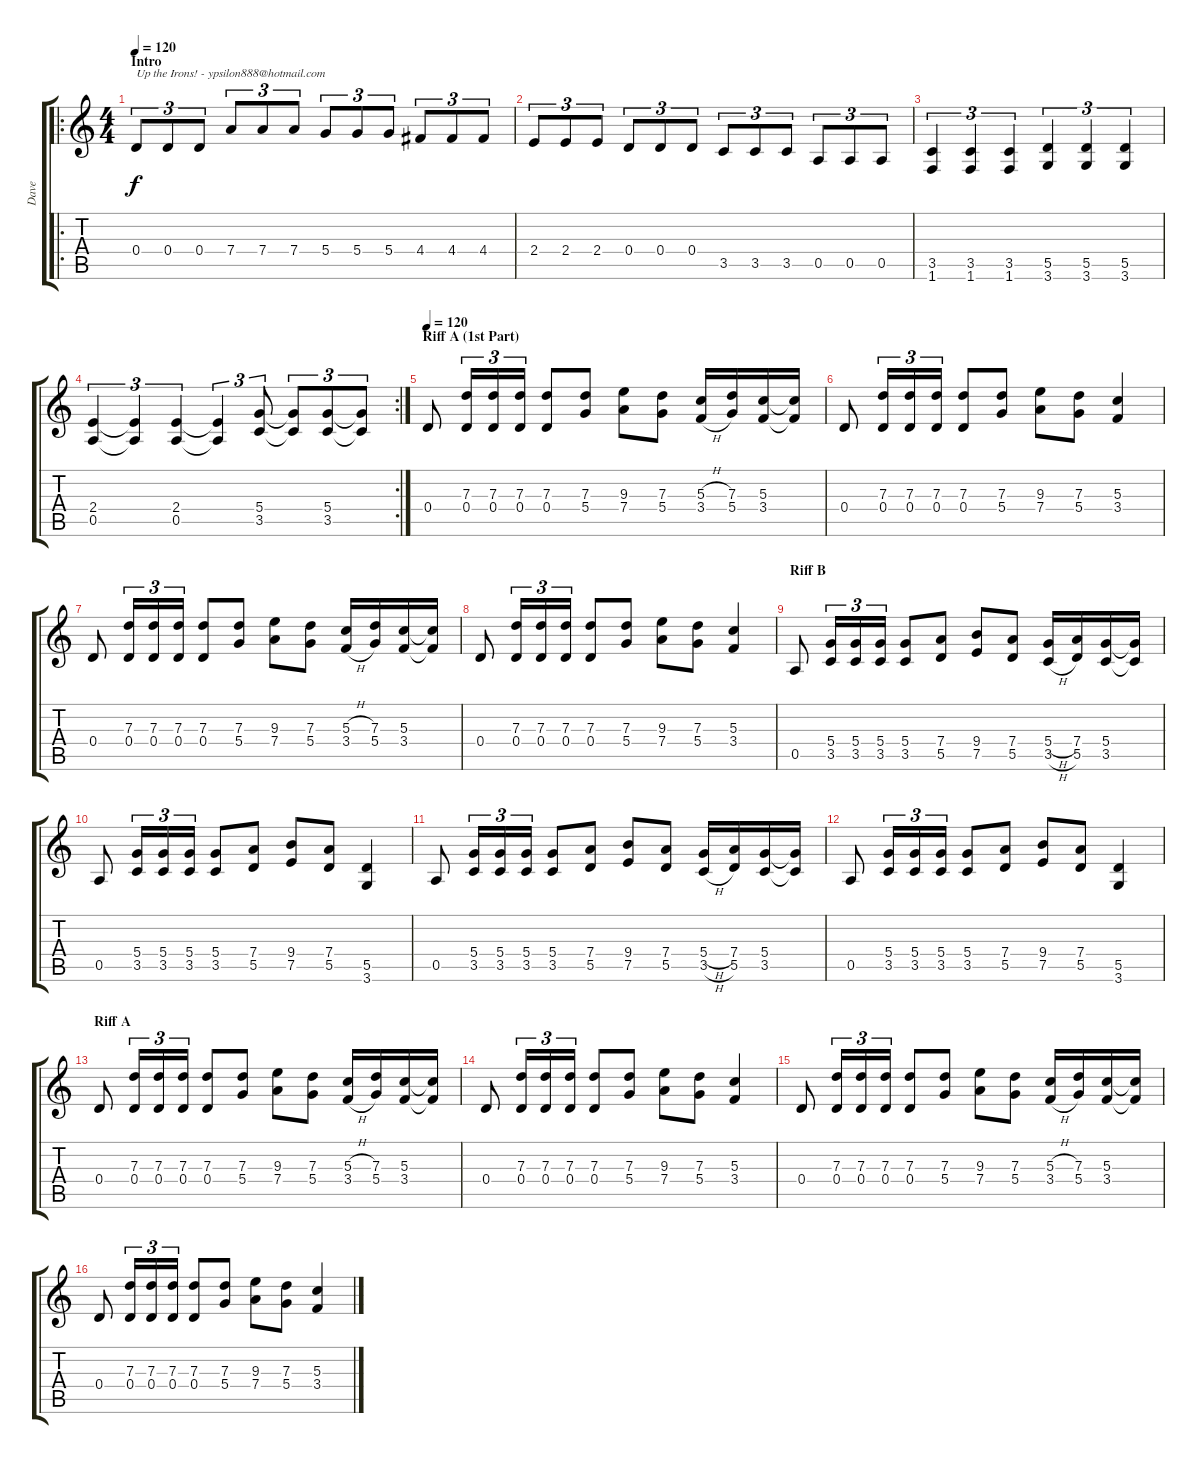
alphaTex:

\track ("Dave" "Dave") {instrument distortionguitar}
\staff {score tabs}
\tuning (E4 B3 G3 D3 A2 E2) {hide}
\ro
\ts (4 4)
\section ("" "Intro")
\tempo 120
\tempo 200
\tempo 120
\clef g2
\ks c
0.4.8{tu (3 2) txt "Up the Irons! - ypsilon888@hotmail.com" dy f instrument distortionguitar} 0.4.8{tu (3 2)} 0.4.8{tu (3 2)} 7.4.8{tu (3 2)} 7.4.8{tu (3 2)} 7.4.8{tu (3 2)} 5.4.8{tu (3 2)} 5.4.8{tu (3 2)} 5.4.8{tu (3 2)} 4.4.8{tu (3 2)} 4.4.8{tu (3 2)} 4.4.8{tu (3 2)} |
2.4.8{tu (3 2)} 2.4.8{tu (3 2)} 2.4.8{tu (3 2)} 0.4.8{tu (3 2)} 0.4.8{tu (3 2)} 0.4.8{tu (3 2)} 3.5.8{tu (3 2)} 3.5.8{tu (3 2)} 3.5.8{tu (3 2)} 0.5.8{tu (3 2)} 0.5.8{tu (3 2)} 0.5.8{tu (3 2)} |
(3.5 1.6).4{tu (3 2)} (3.5 1.6).4{tu (3 2)} (3.5 1.6).4{tu (3 2)} (5.5 3.6).4{tu (3 2)} (5.5 3.6).4{tu (3 2)} (5.5 3.6).4{tu (3 2)} |
\rc 2
(2.4 0.5).4{tu (3 2)} (2.4{t} 0.5{t}).4{tu (3 2)} (2.4 0.5).4{tu (3 2)} (2.4{t} 0.5{t}).4{tu (3 2)} (5.4 3.5).8{tu (3 2)} (5.4{t} 3.5{t}).8{tu (3 2)} (5.4 3.5).8{tu (3 2)} (5.4{t} 3.5{t}).8{tu (3 2)} |
\section ("" "Riff A (1st Part)")
\tempo 120
0.4.8 (7.3 0.4).16{tu (3 2)} (7.3 0.4).16{tu (3 2)} (7.3 0.4).16{tu (3 2)} (7.3 0.4).8 (7.3 5.4).8 (9.3 7.4).8 (7.3 5.4).8 (5.3{h} 3.4{h}).16 (7.3 5.4).16 (5.3 3.4).16 (5.3{t} 3.4{t}).16 |
0.4.8 (7.3 0.4).16{tu (3 2)} (7.3 0.4).16{tu (3 2)} (7.3 0.4).16{tu (3 2)} (7.3 0.4).8 (7.3 5.4).8 (9.3 7.4).8 (7.3 5.4).8 (5.3 3.4).4 |
0.4.8 (7.3 0.4).16{tu (3 2)} (7.3 0.4).16{tu (3 2)} (7.3 0.4).16{tu (3 2)} (7.3 0.4).8 (7.3 5.4).8 (9.3 7.4).8 (7.3 5.4).8 (5.3{h} 3.4{h}).16 (7.3 5.4).16 (5.3 3.4).16 (5.3{t} 3.4{t}).16 |
0.4.8 (7.3 0.4).16{tu (3 2)} (7.3 0.4).16{tu (3 2)} (7.3 0.4).16{tu (3 2)} (7.3 0.4).8 (7.3 5.4).8 (9.3 7.4).8 (7.3 5.4).8 (5.3 3.4).4 |
\section ("" "Riff B")
0.5.8 (5.4 3.5).16{tu (3 2)} (5.4 3.5).16{tu (3 2)} (5.4 3.5).16{tu (3 2)} (5.4 3.5).8 (7.4 5.5).8 (9.4 7.5).8 (7.4 5.5).8 (5.4{h} 3.5{h}).16 (7.4 5.5).16 (5.4 3.5).16 (5.4{t} 3.5{t}).16 |
0.5.8 (5.4 3.5).16{tu (3 2)} (5.4 3.5).16{tu (3 2)} (5.4 3.5).16{tu (3 2)} (5.4 3.5).8 (7.4 5.5).8 (9.4 7.5).8 (7.4 5.5).8 (5.5 3.6).4 |
0.5.8 (5.4 3.5).16{tu (3 2)} (5.4 3.5).16{tu (3 2)} (5.4 3.5).16{tu (3 2)} (5.4 3.5).8 (7.4 5.5).8 (9.4 7.5).8 (7.4 5.5).8 (5.4{h} 3.5{h}).16 (7.4 5.5).16 (5.4 3.5).16 (5.4{t} 3.5{t}).16 |
0.5.8 (5.4 3.5).16{tu (3 2)} (5.4 3.5).16{tu (3 2)} (5.4 3.5).16{tu (3 2)} (5.4 3.5).8 (7.4 5.5).8 (9.4 7.5).8 (7.4 5.5).8 (5.5 3.6).4 |
\section ("" "Riff A")
0.4.8 (7.3 0.4).16{tu (3 2)} (7.3 0.4).16{tu (3 2)} (7.3 0.4).16{tu (3 2)} (7.3 0.4).8 (7.3 5.4).8 (9.3 7.4).8 (7.3 5.4).8 (5.3{h} 3.4{h}).16 (7.3 5.4).16 (5.3 3.4).16 (5.3{t} 3.4{t}).16 |
0.4.8 (7.3 0.4).16{tu (3 2)} (7.3 0.4).16{tu (3 2)} (7.3 0.4).16{tu (3 2)} (7.3 0.4).8 (7.3 5.4).8 (9.3 7.4).8 (7.3 5.4).8 (5.3 3.4).4 |
0.4.8 (7.3 0.4).16{tu (3 2)} (7.3 0.4).16{tu (3 2)} (7.3 0.4).16{tu (3 2)} (7.3 0.4).8 (7.3 5.4).8 (9.3 7.4).8 (7.3 5.4).8 (5.3{h} 3.4{h}).16 (7.3 5.4).16 (5.3 3.4).16 (5.3{t} 3.4{t}).16 |
0.4.8 (7.3 0.4).16{tu (3 2)} (7.3 0.4).16{tu (3 2)} (7.3 0.4).16{tu (3 2)} (7.3 0.4).8 (7.3 5.4).8 (9.3 7.4).8 (7.3 5.4).8 (5.3 3.4).4
